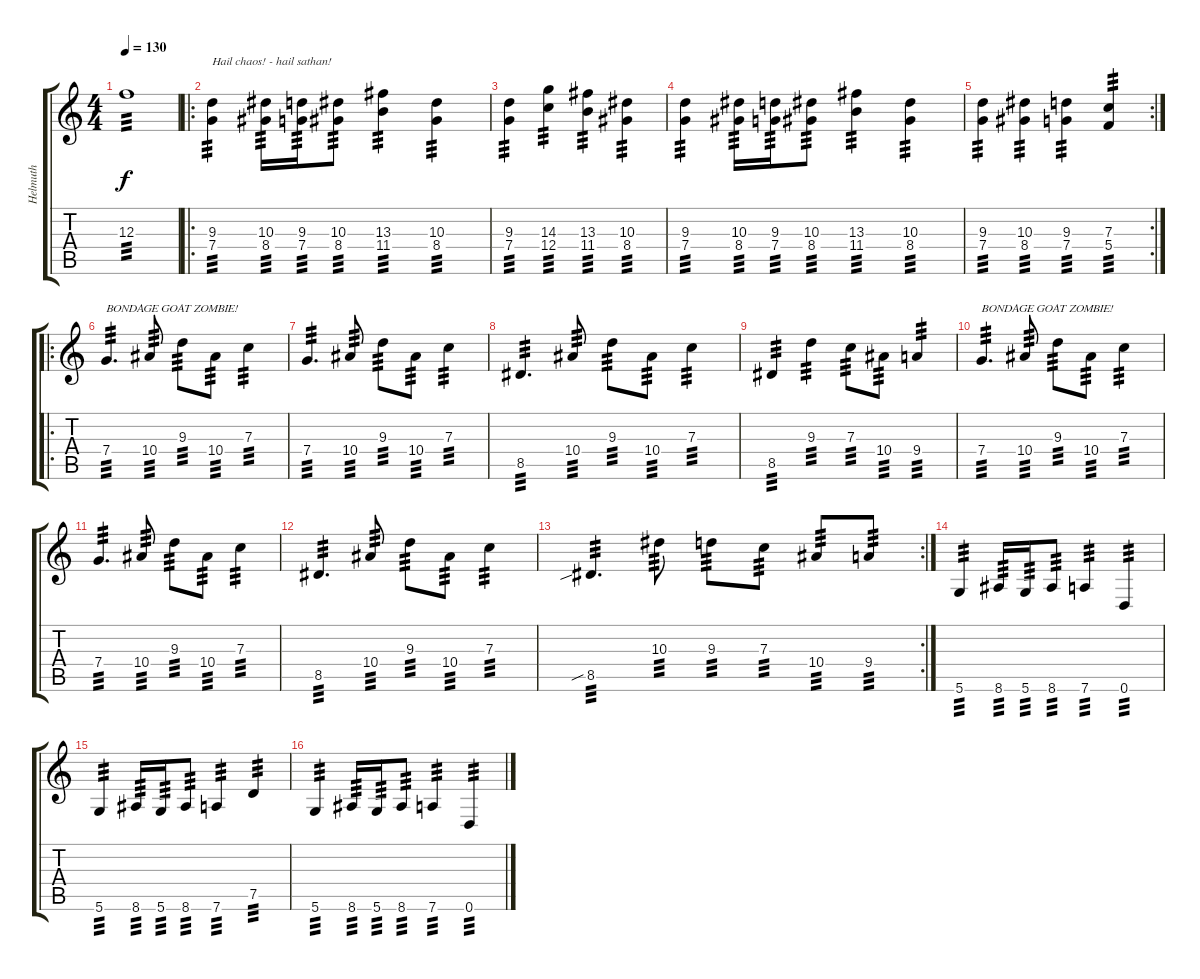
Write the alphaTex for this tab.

\track ("Helmuth" "Helmuth") {instrument distortionguitar}
\staff {score tabs}
\tuning (D4 A3 F3 C3 G2 D2) {hide}
\ts (4 4)
\tempo 130
\clef g2
\ks c
12.3.1{tp 3 dy f} |
\ro
(9.3 7.4).4{txt "Hail chaos! - hail sathan!" tp 3} (10.3 8.4).16{tp 3} (9.3 7.4).16{tp 3} (10.3 8.4).8{tp 3} (13.3 11.4).4{tp 3} (10.3 8.4).4{tp 3} |
(9.3 7.4).4{tp 3} (14.3 12.4).4{tp 3} (13.3 11.4).4{tp 3} (10.3 8.4).4{tp 3} |
(9.3 7.4).4{tp 3} (10.3 8.4).16{tp 3} (9.3 7.4).16{tp 3} (10.3 8.4).8{tp 3} (13.3 11.4).4{tp 3} (10.3 8.4).4{tp 3} |
\rc 2
(9.3 7.4).4{tp 3} (10.3 8.4).4{tp 3} (9.3 7.4).4{tp 3} (7.3 5.4).4{tp 3} |
\ro
7.4.4{d txt "BONDAGE GOAT ZOMBIE!" tp 3} 10.4.8{tp 3} 9.3.8{tp 3} 10.4.8{tp 3} 7.3.4{tp 3} |
7.4.4{d tp 3} 10.4.8{tp 3} 9.3.8{tp 3} 10.4.8{tp 3} 7.3.4{tp 3} |
8.5.4{d tp 3} 10.4.8{tp 3} 9.3.8{tp 3} 10.4.8{tp 3} 7.3.4{tp 3} |
8.5.4{tp 3} 9.3.4{tp 3} 7.3.8{tp 3} 10.4.8{tp 3} 9.4.4{tp 3} |
7.4.4{d txt "BONDAGE GOAT ZOMBIE!" tp 3} 10.4.8{tp 3} 9.3.8{tp 3} 10.4.8{tp 3} 7.3.4{tp 3} |
7.4.4{d tp 3} 10.4.8{tp 3} 9.3.8{tp 3} 10.4.8{tp 3} 7.3.4{tp 3} |
8.5.4{d tp 3} 10.4.8{tp 3} 9.3.8{tp 3} 10.4.8{tp 3} 7.3.4{tp 3} |
\rc 2
8.5{sib}.4{d tp 3} 10.3.8{tp 3} 9.3.8{tp 3} 7.3.8{tp 3} 10.4.8{tp 3} 9.4.8{tp 3} |
5.6.4{tp 3} 8.6.16{tp 3} 5.6.16{tp 3} 8.6.8{tp 3} 7.6.4{tp 3} 0.6.4{tp 3} |
5.6.4{tp 3} 8.6.16{tp 3} 5.6.16{tp 3} 8.6.8{tp 3} 7.6.4{tp 3} 7.5.4{tp 3} |
5.6.4{tp 3} 8.6.16{tp 3} 5.6.16{tp 3} 8.6.8{tp 3} 7.6.4{tp 3} 0.6.4{tp 3}
